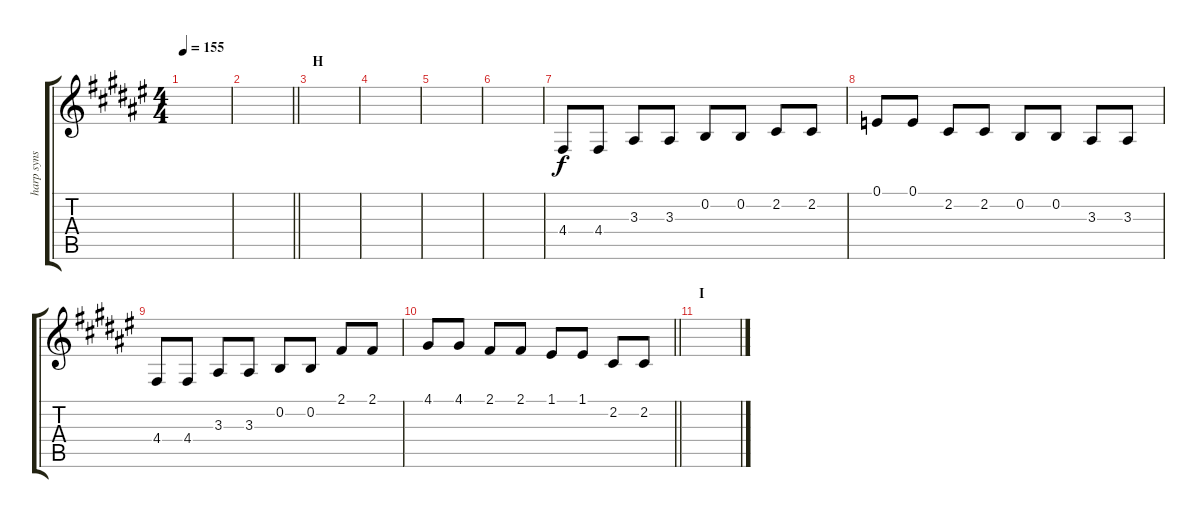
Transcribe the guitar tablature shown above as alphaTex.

\track ("harp syns" "harp syns") {instrument honkytonkpiano}
\staff {score tabs}
\tuning (E4 B3 G3 D3 A2 E2) {hide}
\ts (4 4)
\tempo 155
\clef g2
\ks f#
|
\barLineRight lightlight
|
\section ("" "H")
|
|
|
|
4.4.8 4.4.8 3.3.8 3.3.8 0.2.8 0.2.8 2.2.8 2.2.8 |
0.1.8 0.1.8 2.2.8 2.2.8 0.2.8 0.2.8 3.3.8 3.3.8 |
4.4.8 4.4.8 3.3.8 3.3.8 0.2.8 0.2.8 2.1.8 2.1.8 |
\barLineRight lightlight
4.1.8 4.1.8 2.1.8 2.1.8 1.1.8 1.1.8 2.2.8 2.2.8 |
\section ("" "I")
